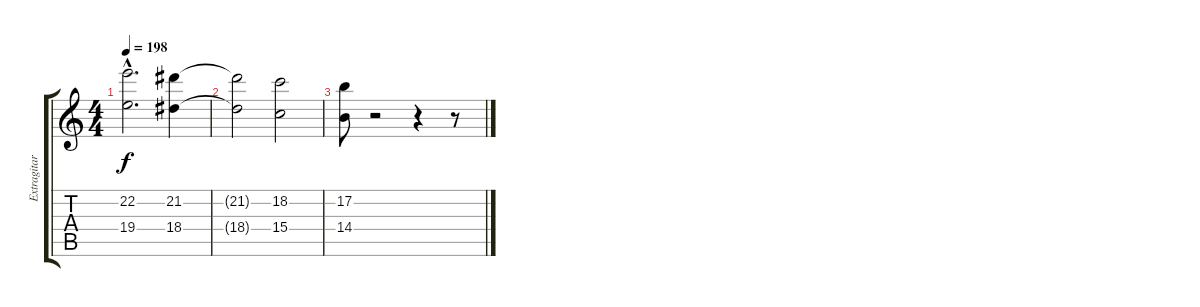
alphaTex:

\track ("Extragitarr" "Extragitar") {instrument distortionguitar}
\staff {score tabs}
\tuning (B3 Gb3 D3 A2 E2 B1) {hide}
\ts (4 4)
\tempo 198
\clef g2
\ks c
(22.2{hac} 19.4{hac}).2{d dy f} (21.2 18.4).4 |
(21.2{t} 18.4{t}).2 (18.2 15.4).2 |
(17.2 14.4).8 r.2 r.4 r.8
